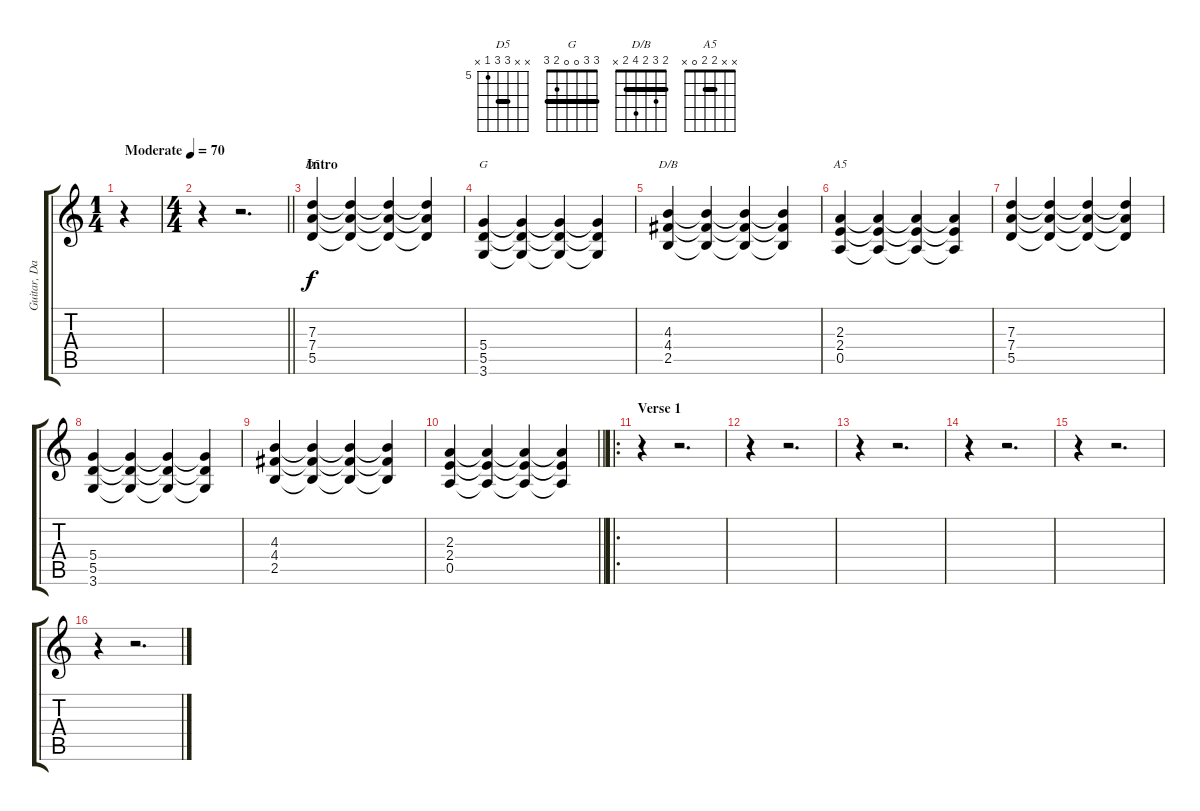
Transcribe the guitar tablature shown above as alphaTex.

\track ("Guitar, Dan" "Guitar, Da") {instrument distortionguitar}
\staff {score tabs}
\tuning (E4 B3 G3 D3 A2 E2) {hide}
\chord ("D5" x x 7 7 5 x) {firstfret 5 barre 7}
\chord ("G" 3 3 0 0 2 3) {barre 3}
\chord ("D/B" 2 3 2 4 2 x) {barre 2}
\chord ("A5" x x 2 2 0 x) {barre 2}
\voice
\ts (1 4)
\tempo (70 "Moderate")
\clef g2
\ks c
r.4{dy f instrument distortionguitar} |
\ts (4 4)
\barLineRight lightlight
r.4 r.2{d} |
\section ("" "Intro")
(7.3 7.4 5.5).4{ch "D5"} (7.3{t} 7.4{t} 5.5{t}).4 (7.3{t} 7.4{t} 5.5{t}).4 (7.3{t} 7.4{t} 5.5{t}).4 |
(5.4 5.5 3.6).4{ch "G"} (5.4{t} 5.5{t} 3.6{t}).4 (5.4{t} 5.5{t} 3.6{t}).4 (5.4{t} 5.5{t} 3.6{t}).4 |
(4.3 4.4 2.5).4{ch "D/B"} (4.3{t} 4.4{t} 2.5{t}).4 (4.3{t} 4.4{t} 2.5{t}).4 (4.3{t} 4.4{t} 2.5{t}).4 |
(2.3 2.4 0.5).4{ch "A5"} (2.3{t} 2.4{t} 0.5{t}).4 (2.3{t} 2.4{t} 0.5{t}).4 (2.3{t} 2.4{t} 0.5{t}).4 |
(7.3 7.4 5.5).4 (7.3{t} 7.4{t} 5.5{t}).4 (7.3{t} 7.4{t} 5.5{t}).4 (7.3{t} 7.4{t} 5.5{t}).4 |
(5.4 5.5 3.6).4 (5.4{t} 5.5{t} 3.6{t}).4 (5.4{t} 5.5{t} 3.6{t}).4 (5.4{t} 5.5{t} 3.6{t}).4 |
(4.3 4.4 2.5).4 (4.3{t} 4.4{t} 2.5{t}).4 (4.3{t} 4.4{t} 2.5{t}).4 (4.3{t} 4.4{t} 2.5{t}).4 |
\barLineRight lightlight
(2.3 2.4 0.5).4 (2.3{t} 2.4{t} 0.5{t}).4 (2.3{t} 2.4{t} 0.5{t}).4 (2.3{t} 2.4{t} 0.5{t}).4 |
\ro
\section ("" "Verse 1")
r.4 r.2{d} |
r.4 r.2{d} |
r.4 r.2{d} |
r.4 r.2{d} |
r.4 r.2{d} |
r.4 r.2{d}
\voice
\clef g2
\ottava regular
\simile none
\ks c
r.4{dy f} |
\barLineRight lightlight
|
|
|
|
|
|
|
|
\barLineRight lightlight
|
|
|
|
|
|
